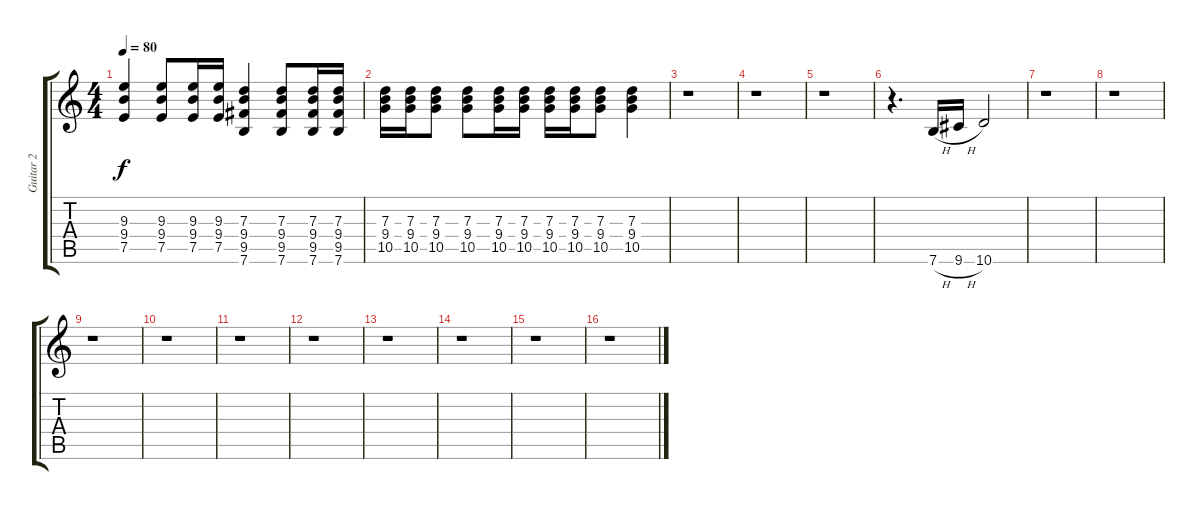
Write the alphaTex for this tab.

\track ("Guitar 2" "Guitar 2") {instrument distortionguitar}
\staff {score tabs}
\tuning (E4 B3 G3 D3 A2 E2) {hide}
\ts (4 4)
\tempo 80
\clef g2
\ks c
(9.3 9.4 7.5).4{dy f} (9.3 9.4 7.5).8 (9.3 9.4 7.5).16 (9.3 9.4 7.5).16 (7.3 9.4 9.5 7.6).4 (7.3 9.4 9.5 7.6).8 (7.3 9.4 9.5 7.6).16 (7.3 9.4 9.5 7.6).16 |
(7.3 9.4 10.5).16 (7.3 9.4 10.5).16 (7.3 9.4 10.5).8 (7.3 9.4 10.5).8 (7.3 9.4 10.5).16 (7.3 9.4 10.5).16 (7.3 9.4 10.5).16 (7.3 9.4 10.5).16 (7.3 9.4 10.5).8 (7.3 9.4 10.5).4 |
r.1 |
r.1 |
r.1 |
r.4{d} 7.6{h}.16{volume 14 instrument electricguitarjazz} 9.6{h}.16 10.6.2 |
r.1 |
r.1 |
r.1 |
r.1 |
r.1 |
r.1 |
r.1 |
r.1 |
r.1 |
r.1
